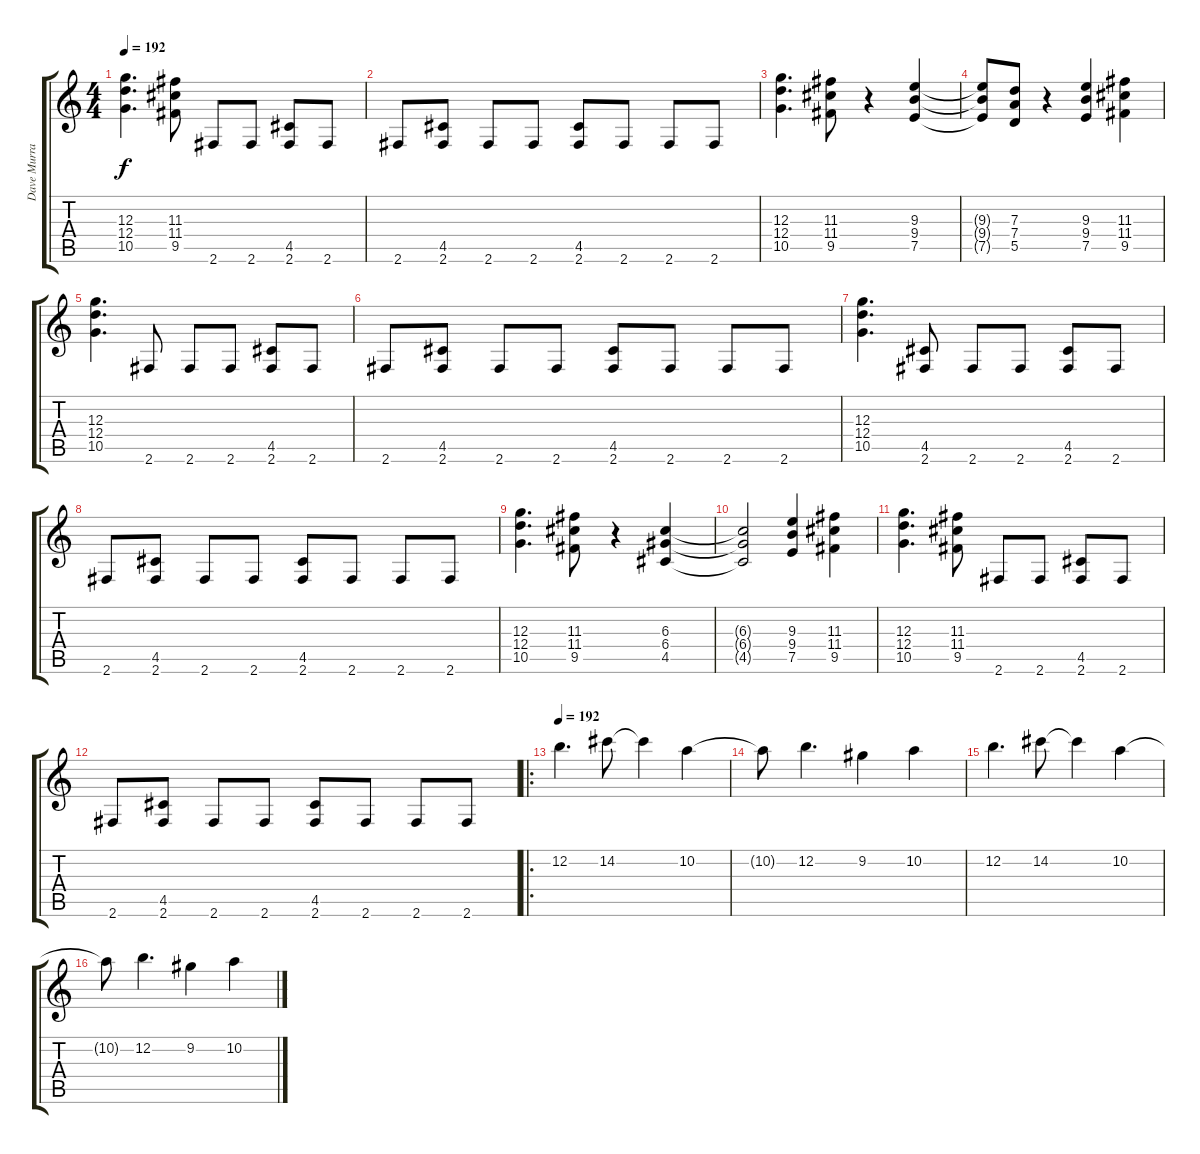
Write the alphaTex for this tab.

\track ("Dave Murray" "Dave Murra") {instrument distortionguitar}
\staff {score tabs}
\tuning (E4 B3 G3 D3 A2 E2) {hide}
\ts (4 4)
\tempo 192
\clef g2
\ks c
(12.3 12.4 10.5).4{d dy f} (11.3 11.4 9.5).8 2.6.8 2.6.8 (4.5 2.6).8 2.6.8 |
2.6.8 (4.5 2.6).8 2.6.8 2.6.8 (4.5 2.6).8 2.6.8 2.6.8 2.6.8 |
(12.3 12.4 10.5).4{d} (11.3 11.4 9.5).8 r.4 (9.3 9.4 7.5).4 |
(9.3{t} 9.4{t} 7.5{t}).8 (7.3 7.4 5.5).8 r.4 (9.3 9.4 7.5).4 (11.3 11.4 9.5).4 |
(12.3 12.4 10.5).4{d} 2.6.8 2.6.8 2.6.8 (4.5 2.6).8 2.6.8 |
2.6.8 (4.5 2.6).8 2.6.8 2.6.8 (4.5 2.6).8 2.6.8 2.6.8 2.6.8 |
(12.3 12.4 10.5).4{d} (4.5 2.6).8 2.6.8 2.6.8 (4.5 2.6).8 2.6.8 |
2.6.8 (4.5 2.6).8 2.6.8 2.6.8 (4.5 2.6).8 2.6.8 2.6.8 2.6.8 |
(12.3 12.4 10.5).4{d} (11.3 11.4 9.5).8 r.4 (6.3 6.4 4.5).4 |
(6.3{t} 6.4{t} 4.5{t}).2 (9.3 9.4 7.5).4 (11.3 11.4 9.5).4 |
(12.3 12.4 10.5).4{d} (11.3 11.4 9.5).8 2.6.8 2.6.8 (4.5 2.6).8 2.6.8 |
2.6.8 (4.5 2.6).8 2.6.8 2.6.8 (4.5 2.6).8 2.6.8 2.6.8 2.6.8 |
\ro
\tempo 192
12.2.4{d} 14.2.8 14.2{t}.4 10.2.4 |
10.2{t}.8 12.2.4{d} 9.2.4 10.2.4 |
12.2.4{d} 14.2.8 14.2{t}.4 10.2.4 |
10.2{t}.8 12.2.4{d} 9.2.4 10.2.4
